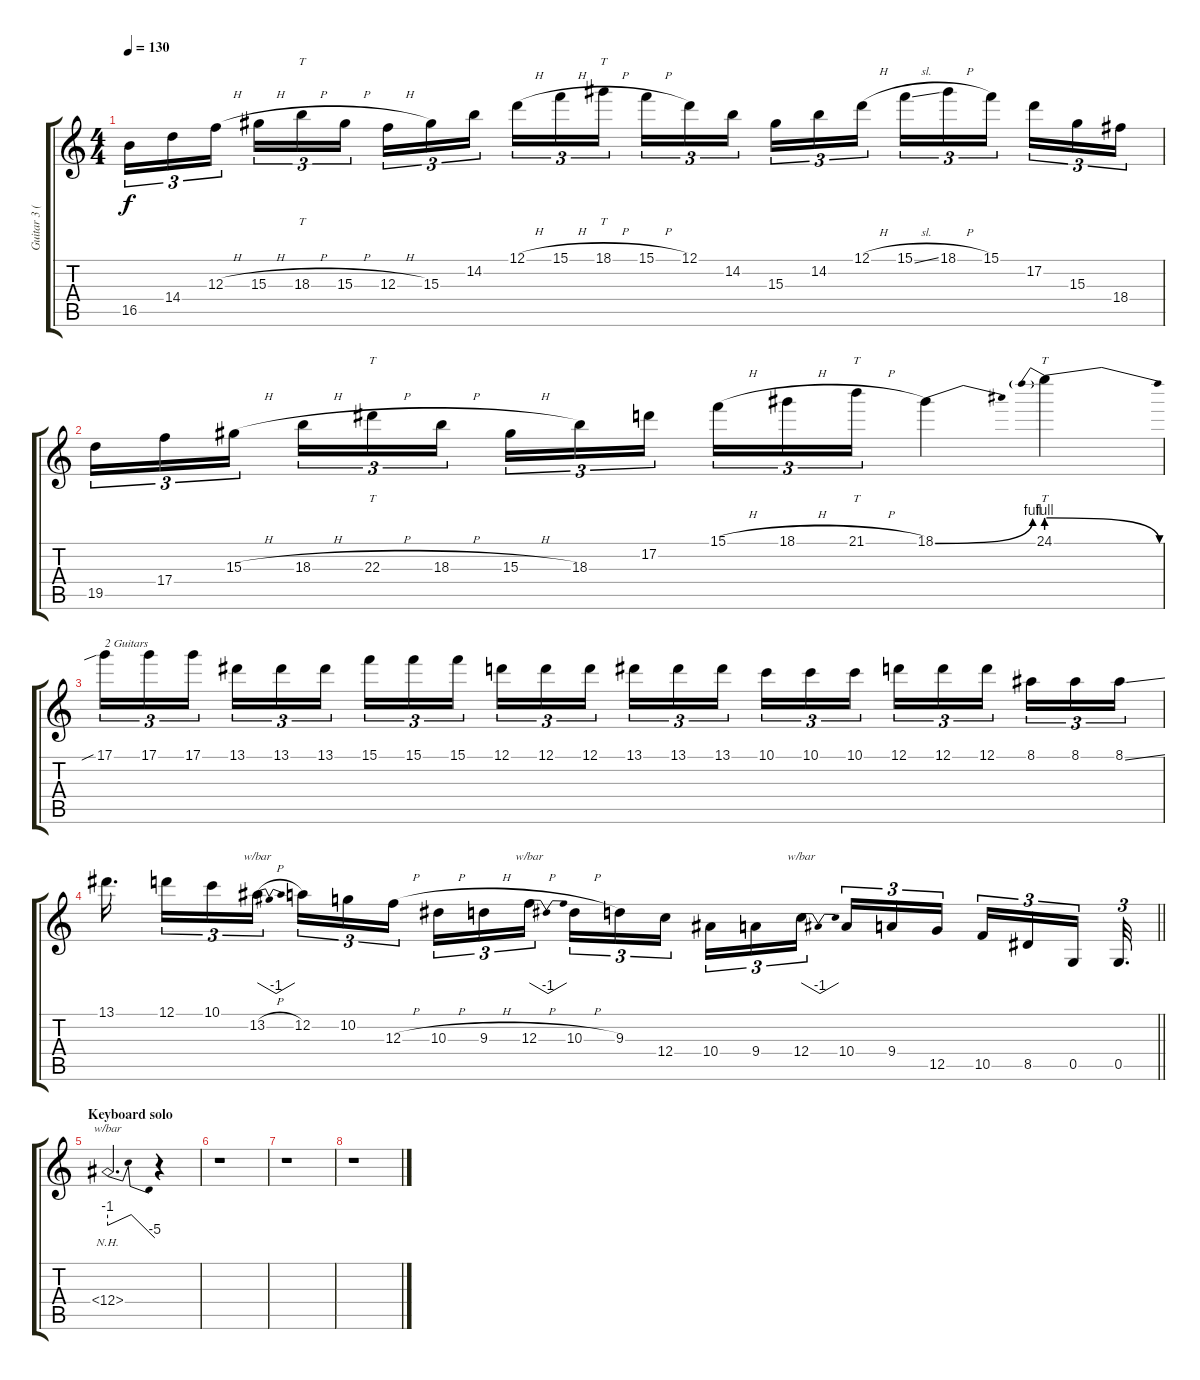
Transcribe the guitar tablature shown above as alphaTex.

\track ("Guitar 3 (Lead)" "Guitar 3 (") {instrument distortionguitar}
\staff {score tabs}
\tuning (D4 A3 F3 C3 G2 C2) {hide}
\ts (4 4)
\tempo 130
\clef g2
\ks c
16.5.16{tu (3 2) dy f} 14.4.16{tu (3 2)} 12.3{h}.16{tu (3 2) beam splitsecondary} 15.3{h}.16{tu (3 2)} 18.3{h}.16{tt tu (3 2)} 15.3{h}.16{tu (3 2)} 12.3{h}.16{tu (3 2)} 15.3.16{tu (3 2)} 14.2.16{tu (3 2) beam splitsecondary} 12.1{h}.16{tu (3 2)} 15.1{h}.16{tu (3 2)} 18.1{h}.16{tt tu (3 2)} 15.1{h}.16{tu (3 2)} 12.1.16{tu (3 2)} 14.2.16{tu (3 2) beam splitsecondary} 15.3.16{tu (3 2)} 14.2.16{tu (3 2)} 12.1{h}.16{tu (3 2)} 15.1{sl}.16{tu (3 2)} 18.1{h}.16{tu (3 2)} 15.1.16{tu (3 2) beam splitsecondary} 17.2.16{tu (3 2)} 15.3.16{tu (3 2)} 18.4.16{tu (3 2)} |
19.5.16{tu (3 2)} 17.4.16{tu (3 2)} 15.3{h}.16{tu (3 2) beam splitsecondary} 18.3{h}.16{tu (3 2)} 22.3{h}.16{tt tu (3 2)} 18.3{h}.16{tu (3 2)} 15.3{h}.16{tu (3 2)} 18.3.16{tu (3 2)} 17.2.16{tu (3 2) beam splitsecondary} 15.1{h}.16{tu (3 2)} 18.1{h}.16{tu (3 2)} 21.1{h}.16{tt tu (3 2)} 18.1{be (bend 0 0 60 4)}.4 24.1{be (prebendrelease 0 4 60 0)}.4{tt} |
17.1{sib}.16{tu (3 2) txt "2 Guitars"} 17.1.16{tu (3 2)} 17.1.16{tu (3 2) beam splitsecondary} 13.1.16{tu (3 2)} 13.1.16{tu (3 2)} 13.1.16{tu (3 2)} 15.1.16{tu (3 2)} 15.1.16{tu (3 2)} 15.1.16{tu (3 2) beam splitsecondary} 12.1.16{tu (3 2)} 12.1.16{tu (3 2)} 12.1.16{tu (3 2)} 13.1.16{tu (3 2)} 13.1.16{tu (3 2)} 13.1.16{tu (3 2) beam splitsecondary} 10.1.16{tu (3 2)} 10.1.16{tu (3 2)} 10.1.16{tu (3 2)} 12.1.16{tu (3 2)} 12.1.16{tu (3 2)} 12.1.16{tu (3 2) beam splitsecondary} 8.1.16{tu (3 2)} 8.1.16{tu (3 2)} 8.1{ss}.16{tu (3 2)} |
\barLineRight lightlight
13.1.16{d beam splitsecondary} 12.1.16{tu (3 2)} 10.1.16{tu (3 2)} 13.2{h}.16{tu (3 2) tbe (dip default 0 0 30 -4 60 0) beam splitsecondary} 12.2.16{tu (3 2)} 10.2.16{tu (3 2)} 12.3{h}.16{tu (3 2) beam splitsecondary} 10.3{h}.16{tu (3 2)} 9.3{h}.16{tu (3 2)} 12.3{h}.16{tu (3 2) tbe (dip default 0 0 30 -4 60 0) beam splitsecondary} 10.3{h}.16{tu (3 2)} 9.3.16{tu (3 2)} 12.4.16{tu (3 2) beam splitsecondary} 10.4.16{tu (3 2)} 9.4.16{tu (3 2)} 12.4.16{tu (3 2) tbe (dip default 0 0 30 -4 60 0) beam splitsecondary} 10.4.16{tu (3 2)} 9.4.16{tu (3 2)} 12.5.16{tu (3 2) beam splitsecondary} 10.5.16{tu (3 2)} 8.5.16{tu (3 2)} 0.5.16{tu (3 2) beam splitsecondary} 0.5.32{d tu (3 2)} |
\section ("" "Keyboard solo")
0.4{nh}.2{d tbe (dip default 0 -4 2 0 15 0 60 -20)} r.4 |
r.1 |
r.1 |
r.1
